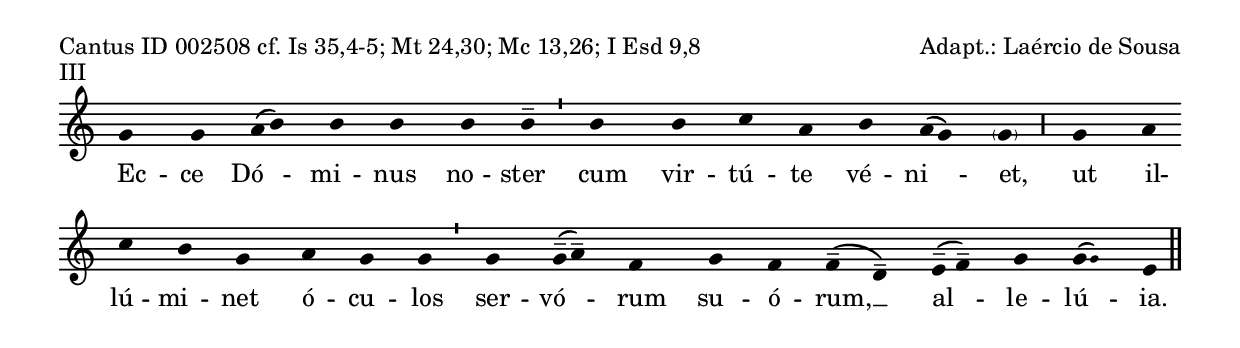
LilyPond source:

\version "2.24.1"

\include "gregorian.ly"
\include "../../../modules/lilypond/neums.ily"
\include "../../../modules/lilypond/spacing.ily"
\include "../../../modules/lilypond/layout.ily"
\include "../../../modules/lilypond/lyrics.ily"
\include "../../../modules/lilypond/symbols.ily"

antiphonChant = \relative c'' {
  \AntiphonSignature
  \C g g \CC a b \C b b b \E b
  \divisioMinima
  \C b b c a b \CC a g \Cp g
  \divisioMaior
  g a c b g a g g
  \divisioMinima
  g \EE g a \C f g f \EE f d
  \EE e f \C g \CL g g \C e
  \finalis
}

antiphonLyrics = \lyricmode {
  Ec -- ce Dó -- mi -- nus no -- ster cum vir -- tú -- te vé -- ni -- et, ut il -- lú -- mi -- net ó -- cu -- los ser -- vó -- rum su -- ó -- rum, __ al -- le -- lú -- ia.
}

antiphonLyricsPt = \lyricmode {
  Eis que o __ nos -- so Se -- nhor com po -- der há de vir, __ "" pa -- ra~i -- lu -- mi -- nar os o -- lhos dos seus __ ser -- vi -- do -- res, __ a -- le -- lu -- ia.
}

\GregorianTranscriptionLayout

\header {
  meter = "Cantus ID 002508 cf. Is 35,4-5; Mt 24,30; Mc 13,26; I Esd 9,8"
  arranger = "Adapt.: Laércio de Sousa"
}

\score {
  \header {
    piece = "III"
  }

  \new GregorianTranscriptionStaff <<
    \new GregorianTranscriptionVoice = "antiphon" {
      \antiphonChant
    }

    \new GregorianTranscriptionLyrics \lyricsto "antiphon" \antiphonLyrics
    \new GregorianTranscriptionAltLyrics \lyricsto "antiphon" \antiphonLyricsPt
  >>
}